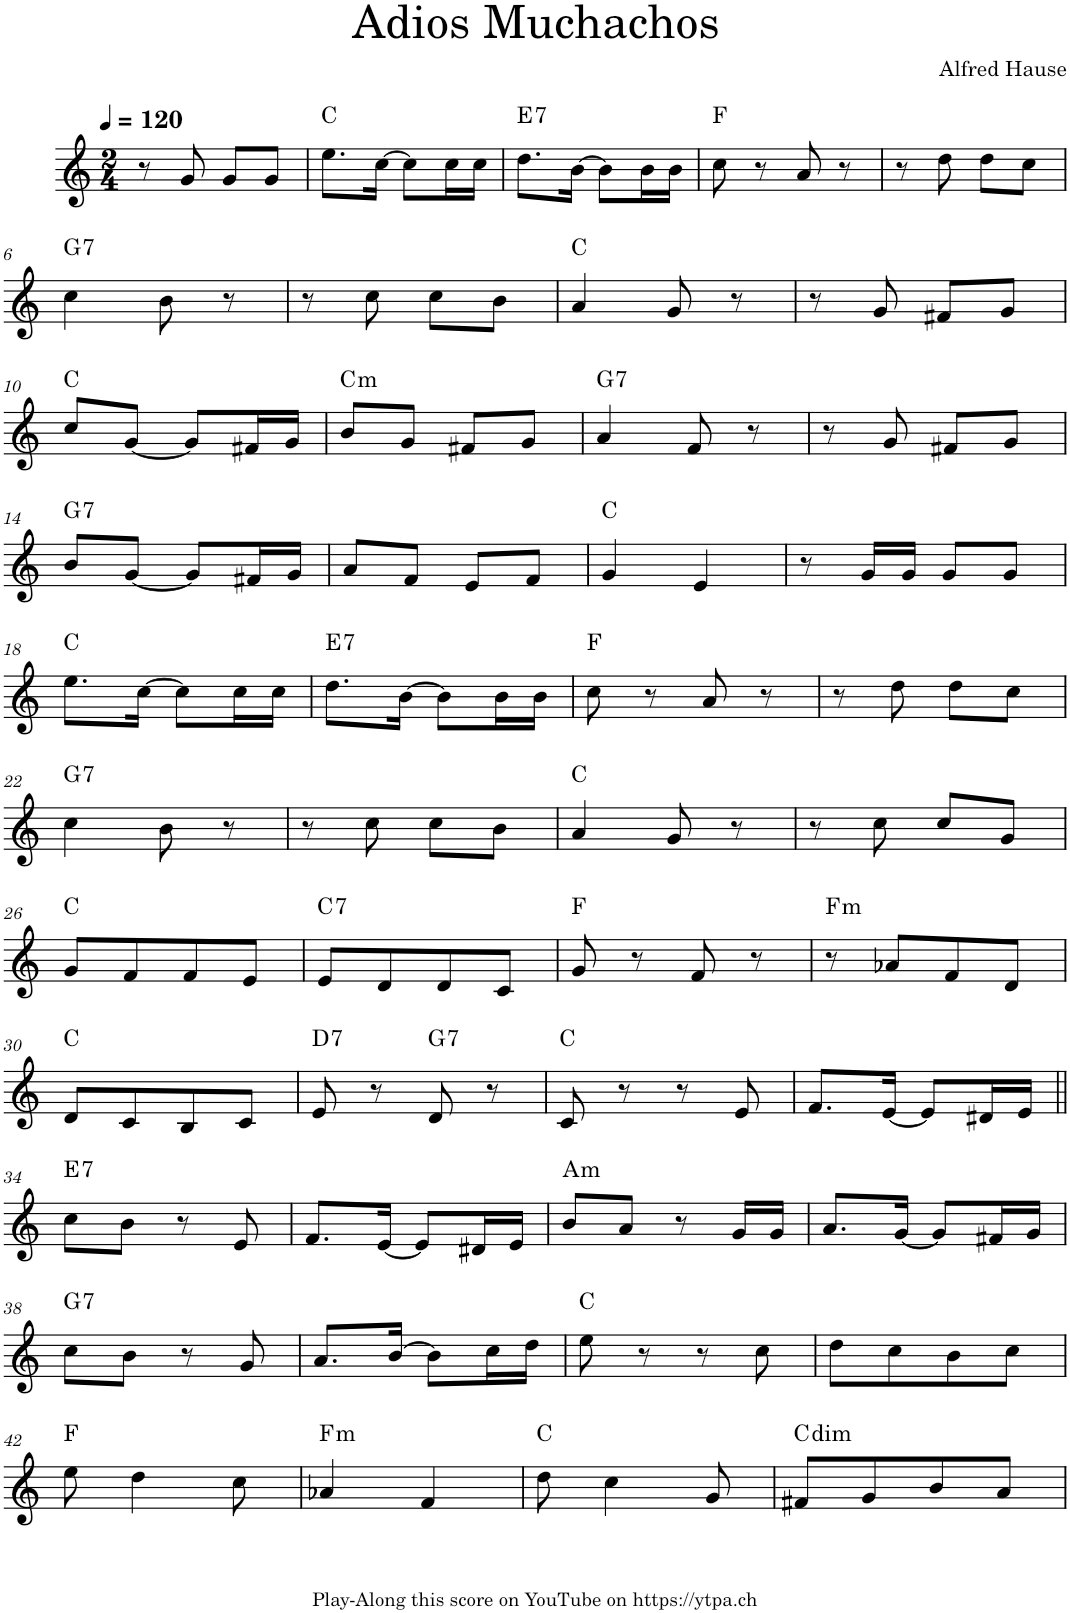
**kern	**harte
*part1	*part1
*staff1	*
*I"Piano	*
*I'Pno.	*
*clefG2	*
*k[]	*
*M2/4	*
*MM120	*
=1	=1
8r	.
8g/	.
8g/L	.
8g/J	.
=2	=2
8.ee\L	C:maj
[16cc\Jk	.
8cc\L]	.
16cc\L	.
16cc\JJ	.
=3	=3
!	!LO:H:kt=7
8.dd\L	E:7
[16b\Jk	.
8b\L]	.
16b\L	.
16b\JJ	.
=4	=4
8cc\	F:maj
8r	.
8a/	.
8r	.
=5	=5
8r	.
8dd\	.
8dd\L	.
8cc\J	.
!!LO:LB:g=z
=6	=6
!	!LO:H:kt=7
4cc\	G:7
8b\	.
8r	.
=7	=7
8r	.
8cc\	.
8cc\L	.
8b\J	.
=8	=8
4a/	C:maj
8g/	.
8r	.
=9	=9
8r	.
8g/	.
8f#X/L	.
8g/J	.
!!LO:LB:g=z
=10	=10
8cc/L	C:maj
[8g/J	.
8g/L]	.
16f#X/L	.
16g/JJ	.
=11	=11
!	!LO:H:kt=m
8b/L	C:min
8g/J	.
8f#X/L	.
8g/J	.
=12	=12
!	!LO:H:kt=7
4a/	G:7
8f/	.
8r	.
=13	=13
8r	.
8g/	.
8f#X/L	.
8g/J	.
!!LO:LB:g=z
=14	=14
!	!LO:H:kt=7
8b/L	G:7
[8g/J	.
8g/L]	.
16f#X/L	.
16g/JJ	.
=15	=15
8a/L	.
8f/J	.
8e/L	.
8f/J	.
=16	=16
4g/	C:maj
4e/	.
=17	=17
8r	.
16g/LL	.
16g/JJ	.
8g/L	.
8g/J	.
!!LO:LB:g=z
=18	=18
8.ee\L	C:maj
[16cc\Jk	.
8cc\L]	.
16cc\L	.
16cc\JJ	.
=19	=19
!	!LO:H:kt=7
8.dd\L	E:7
[16b\Jk	.
8b\L]	.
16b\L	.
16b\JJ	.
=20	=20
8cc\	F:maj
8r	.
8a/	.
8r	.
=21	=21
8r	.
8dd\	.
8dd\L	.
8cc\J	.
!!LO:LB:g=z
=22	=22
!	!LO:H:kt=7
4cc\	G:7
8b\	.
8r	.
=23	=23
8r	.
8cc\	.
8cc\L	.
8b\J	.
=24	=24
4a/	C:maj
8g/	.
8r	.
=25	=25
8r	.
8cc\	.
8cc/L	.
8g/J	.
!!LO:LB:g=z
=26	=26
8g/L	C:maj
8f/	.
8f/	.
8e/J	.
=27	=27
!	!LO:H:kt=7
8e/L	C:7
8d/	.
8d/	.
8c/J	.
=28	=28
8g/	F:maj
8r	.
8f/	.
8r	.
=29	=29
!	!LO:H:kt=m
8r	F:min
8a-X/L	.
8f/	.
8d/J	.
!!LO:LB:g=z
=30	=30
8d/L	C:maj
8c/	.
8B/	.
8c/J	.
=31	=31
!	!LO:H:kt=7
8e/	D:7
8r	.
!	!LO:H:kt=7
8d/	G:7
8r	.
=32	=32
8c/	C:maj
8r	.
8r	.
8e/	.
=33	=33
8.f/L	.
[16e/Jk	.
8e/L]	.
16d#X/L	.
16e/JJ	.
!!LO:LB:g=z
=34||	=34||
!	!LO:H:kt=7
8cc\L	E:7
8b\J	.
8r	.
8e/	.
=35	=35
8.f/L	.
[16e/Jk	.
8e/L]	.
16d#X/L	.
16e/JJ	.
=36	=36
!	!LO:H:kt=m
8b/L	A:min
8a/J	.
8r	.
16g/LL	.
16g/JJ	.
=37	=37
8.a/L	.
[16g/Jk	.
8g/L]	.
16f#X/L	.
16g/JJ	.
!!LO:LB:g=z
=38	=38
!	!LO:H:kt=7
8cc\L	G:7
8b\J	.
8r	.
8g/	.
=39	=39
8.a/L	.
[16b/Jk	.
8b\L]	.
16cc\L	.
16dd\JJ	.
=40	=40
8ee\	C:maj
8r	.
8r	.
8cc\	.
=41	=41
8dd\L	.
8cc\	.
8b\	.
8cc\J	.
!!LO:LB:g=z
=42	=42
8ee\	F:maj
4dd\	.
8cc\	.
=43	=43
!	!LO:H:kt=m
4a-X/	F:min
4f/	.
=44	=44
8dd\	C:maj
4cc\	.
8g/	.
=45	=45
!	!LO:H:kt=dim
8f#X/L	C:dim
8g/	.
8b/	.
8a/J	.
=	=
*-	*-
